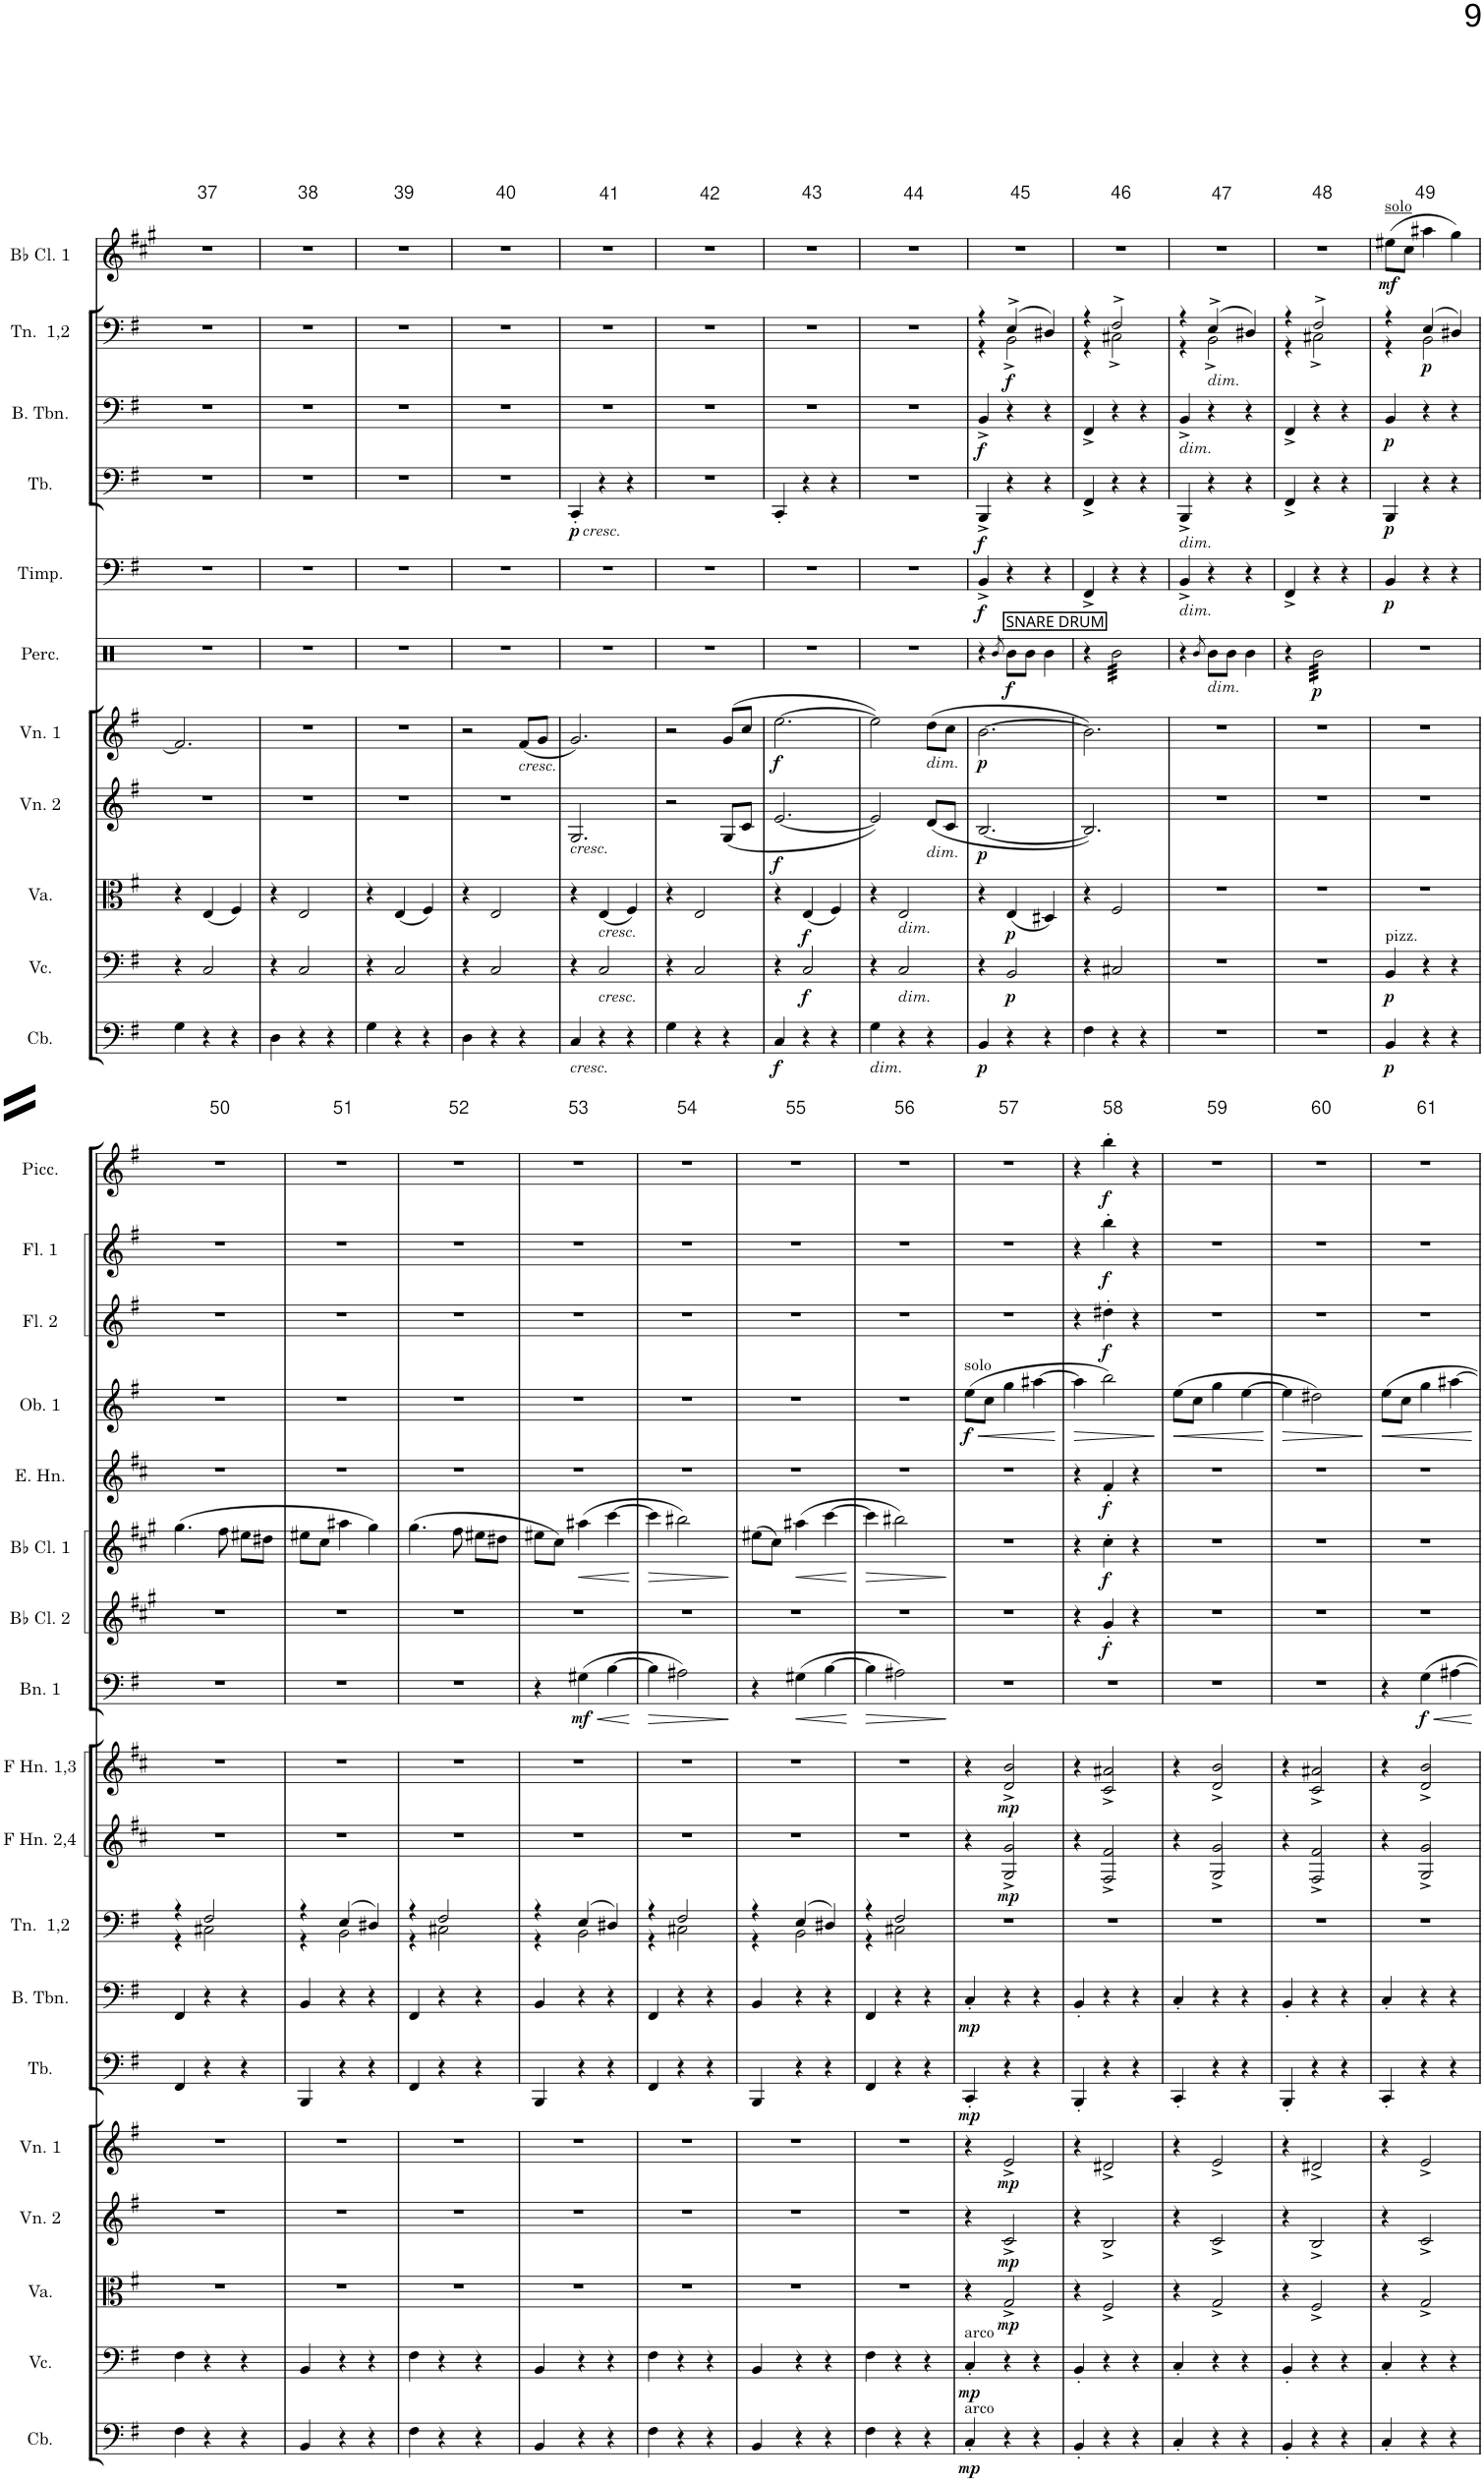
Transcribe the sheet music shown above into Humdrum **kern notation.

**kern	**dynam	**kern	**dynam	**kern	**dynam	**kern	**dynam	**kern	**dynam	**kern	**dynam	**kern	**dynam	**kern	**dynam	**kern	**dynam	**kern	**dynam	**kern	**dynam	**kern	**dynam	**kern	**dynam	**kern	**dynam	**kern	**dynam	**kern	**dynam	**kern	**dynam	**kern	**dynam	**kern	**dynam	**kern	**dynam
*part20	*part20	*part19	*part19	*part18	*part18	*part17	*part17	*part16	*part16	*part15	*part15	*part14	*part14	*part13	*part13	*part12	*part12	*part11	*part11	*part10	*part10	*part9	*part9	*part8	*part8	*part7	*part7	*part6	*part6	*part5	*part5	*part4	*part4	*part3	*part3	*part2	*part2	*part1	*part1
*staff20	*staff20	*staff19	*staff19	*staff18	*staff18	*staff17	*staff17	*staff16	*staff16	*staff15	*staff15	*staff14	*staff14	*staff13	*staff13	*staff12	*staff12	*staff11	*staff11	*staff10	*staff10	*staff9	*staff9	*staff8	*staff8	*staff7	*staff7	*staff6	*staff6	*staff5	*staff5	*staff4	*staff4	*staff3	*staff3	*staff2	*staff2	*staff1	*staff1
*I"Contrabass	*	*I"Violoncello	*	*I"Viola	*	*I"Violin 2	*	*I"Violin 1	*	*I"Percussion	*	*I"Timpani	*	*I"Tuba	*	*I"Bass Trombone	*	*I"Trombones 1,2	*	*I"Horn in F 2,4	*	*I"Horn in F 1,3	*	*I"Bassoon 1	*	*I"Bb Clarinet 2	*	*I"Bb Clarinet 1	*	*I"English Horn	*	*I"Oboe 1	*	*I"Flute 2	*	*I"Flute 1	*	*I"Piccolo	*
*I'Cb.	*	*I'Vc.	*	*I'Va.	*	*I'Vn. 2	*	*I'Vn. 1	*	*I'Perc.	*	*I'Timp.	*	*I'Tb.	*	*I'B. Tbn.	*	*I'Tn.  1,2	*	*	*	*	*	*I'Bn. 1	*	*I'Bb Cl. 2	*	*I'Bb Cl. 1	*	*I'E. Hn.	*	*I'Ob. 1	*	*I'Fl. 2	*	*I'Fl. 1	*	*I'Picc.	*
!!LO:PB:g=z
*clefF4	*	*clefF4	*	*clefC3	*	*clefG2	*	*clefG2	*	*clefX	*	*clefF4	*	*clefF4	*	*clefF4	*	*clefF4	*	*clefG2	*	*clefG2	*	*clefF4	*	*clefG2	*	*clefG2	*	*clefG2	*	*clefG2	*	*clefG2	*	*clefG2	*	*clefG2	*
*Trd7c12	*	*	*	*	*	*	*	*	*	*	*	*	*	*	*	*	*	*	*	*Trd4c7	*	*Trd4c7	*	*	*	*Trd1c2	*	*Trd1c2	*	*Trd4c7	*	*	*	*	*	*	*	*Trd-7c-12	*
*k[f#]	*	*k[f#]	*	*k[f#]	*	*k[f#]	*	*k[f#]	*	*k[]	*	*k[f#]	*	*k[f#]	*	*k[f#]	*	*k[f#]	*	*k[f#c#]	*	*k[f#c#]	*	*k[f#]	*	*k[f#c#g#]	*	*k[f#c#g#]	*	*k[f#c#]	*	*k[f#]	*	*k[f#]	*	*k[f#]	*	*k[f#]	*
*M3/4	*	*M3/4	*	*M3/4	*	*M3/4	*	*M3/4	*	*M3/4	*	*M3/4	*	*M3/4	*	*M3/4	*	*M3/4	*	*M3/4	*	*M3/4	*	*M3/4	*	*M3/4	*	*M3/4	*	*M3/4	*	*M3/4	*	*M3/4	*	*M3/4	*	*M3/4	*
=37	=37	=37	=37	=37	=37	=37	=37	=37	=37	=37	=37	=37	=37	=37	=37	=37	=37	=37	=37	=37	=37	=37	=37	=37	=37	=37	=37	=37	=37	=37	=37	=37	=37	=37	=37	=37	=37	=37	=37
4G\	.	4r	.	4r	.	2.r	.	2.f#/]	.	2.r	.	2.r	.	2.r	.	2.r	.	2.r	.	2.r	.	2.r	.	2.r	.	2.r	.	2.r	.	2.r	.	2.r	.	2.r	.	2.r	.	2.r	.
4r	.	2C/	.	(4E/	.	.	.	.	.	.	.	.	.	.	.	.	.	.	.	.	.	.	.	.	.	.	.	.	.	.	.	.	.	.	.	.	.	.	.
4r	.	.	.	4F#/)	.	.	.	.	.	.	.	.	.	.	.	.	.	.	.	.	.	.	.	.	.	.	.	.	.	.	.	.	.	.	.	.	.	.	.
=38	=38	=38	=38	=38	=38	=38	=38	=38	=38	=38	=38	=38	=38	=38	=38	=38	=38	=38	=38	=38	=38	=38	=38	=38	=38	=38	=38	=38	=38	=38	=38	=38	=38	=38	=38	=38	=38	=38	=38
4D\	.	4r	.	4r	.	2.r	.	2.r	.	2.r	.	2.r	.	2.r	.	2.r	.	2.r	.	2.r	.	2.r	.	2.r	.	2.r	.	2.r	.	2.r	.	2.r	.	2.r	.	2.r	.	2.r	.
4r	.	2C/	.	2E/	.	.	.	.	.	.	.	.	.	.	.	.	.	.	.	.	.	.	.	.	.	.	.	.	.	.	.	.	.	.	.	.	.	.	.
4r	.	.	.	.	.	.	.	.	.	.	.	.	.	.	.	.	.	.	.	.	.	.	.	.	.	.	.	.	.	.	.	.	.	.	.	.	.	.	.
=39	=39	=39	=39	=39	=39	=39	=39	=39	=39	=39	=39	=39	=39	=39	=39	=39	=39	=39	=39	=39	=39	=39	=39	=39	=39	=39	=39	=39	=39	=39	=39	=39	=39	=39	=39	=39	=39	=39	=39
4G\	.	4r	.	4r	.	2.r	.	2.r	.	2.r	.	2.r	.	2.r	.	2.r	.	2.r	.	2.r	.	2.r	.	2.r	.	2.r	.	2.r	.	2.r	.	2.r	.	2.r	.	2.r	.	2.r	.
4r	.	2C/	.	(4E/	.	.	.	.	.	.	.	.	.	.	.	.	.	.	.	.	.	.	.	.	.	.	.	.	.	.	.	.	.	.	.	.	.	.	.
4r	.	.	.	4F#/)	.	.	.	.	.	.	.	.	.	.	.	.	.	.	.	.	.	.	.	.	.	.	.	.	.	.	.	.	.	.	.	.	.	.	.
=40	=40	=40	=40	=40	=40	=40	=40	=40	=40	=40	=40	=40	=40	=40	=40	=40	=40	=40	=40	=40	=40	=40	=40	=40	=40	=40	=40	=40	=40	=40	=40	=40	=40	=40	=40	=40	=40	=40	=40
4D\	.	4r	.	4r	.	2.r	.	2r	.	2.r	.	2.r	.	2.r	.	2.r	.	2.r	.	2.r	.	2.r	.	2.r	.	2.r	.	2.r	.	2.r	.	2.r	.	2.r	.	2.r	.	2.r	.
4r	.	2C/	.	2E/	.	.	.	.	.	.	.	.	.	.	.	.	.	.	.	.	.	.	.	.	.	.	.	.	.	.	.	.	.	.	.	.	.	.	.
!	!	!	!	!	!	!	!	!LO:TX:b:i:t=cresc.	!	!	!	!	!	!	!	!	!	!	!	!	!	!	!	!	!	!	!	!	!	!	!	!	!	!	!	!	!	!	!
4r	.	.	.	.	.	.	.	(8f#/L	.	.	.	.	.	.	.	.	.	.	.	.	.	.	.	.	.	.	.	.	.	.	.	.	.	.	.	.	.	.	.
.	.	.	.	.	.	.	.	8g/J	.	.	.	.	.	.	.	.	.	.	.	.	.	.	.	.	.	.	.	.	.	.	.	.	.	.	.	.	.	.	.
=41	=41	=41	=41	=41	=41	=41	=41	=41	=41	=41	=41	=41	=41	=41	=41	=41	=41	=41	=41	=41	=41	=41	=41	=41	=41	=41	=41	=41	=41	=41	=41	=41	=41	=41	=41	=41	=41	=41	=41
!	!	!	!	!	!	!	!	!	!	!	!	!	!	!LO:TX:b:i:t=cresc.	!	!	!	!	!	!	!	!	!	!	!	!	!	!	!	!	!	!	!	!	!	!	!	!	!
!	!	!	!	!	!	!LO:TX:b:i:t=cresc.	!	!	!	!	!	!	!	!	!	!	!	!	!	!	!	!	!	!	!	!	!	!	!	!	!	!	!	!	!	!	!	!	!
!LO:TX:b:i:t=cresc.	!	!	!	!	!	!	!	!	!	!	!	!	!	!	!	!	!	!	!	!	!	!	!	!	!	!	!	!	!	!	!	!	!	!	!	!	!	!	!
!	!	!	!	!	!	!	!	!	!	!	!	!	!	!	!LO:DY:b	!	!	!	!	!	!	!	!	!	!	!	!	!	!	!	!	!	!	!	!	!	!	!	!
4C/	.	4r	.	4r	.	2.G/	.	2.g/)	.	2.r	.	2.r	.	4CC'/	p	2.r	.	2.r	.	2.r	.	2.r	.	2.r	.	2.r	.	2.r	.	2.r	.	2.r	.	2.r	.	2.r	.	2.r	.
!	!	!	!	!LO:TX:b:i:t=cresc.	!	!	!	!	!	!	!	!	!	!	!	!	!	!	!	!	!	!	!	!	!	!	!	!	!	!	!	!	!	!	!	!	!	!	!
!	!	!LO:TX:b:i:t=cresc.	!	!	!	!	!	!	!	!	!	!	!	!	!	!	!	!	!	!	!	!	!	!	!	!	!	!	!	!	!	!	!	!	!	!	!	!	!
4r	.	2C/	.	(4E/	.	.	.	.	.	.	.	.	.	4r	.	.	.	.	.	.	.	.	.	.	.	.	.	.	.	.	.	.	.	.	.	.	.	.	.
4r	.	.	.	4F#/)	.	.	.	.	.	.	.	.	.	4r	.	.	.	.	.	.	.	.	.	.	.	.	.	.	.	.	.	.	.	.	.	.	.	.	.
=42	=42	=42	=42	=42	=42	=42	=42	=42	=42	=42	=42	=42	=42	=42	=42	=42	=42	=42	=42	=42	=42	=42	=42	=42	=42	=42	=42	=42	=42	=42	=42	=42	=42	=42	=42	=42	=42	=42	=42
4G\	.	4r	.	4r	.	2r	.	2r	.	2.r	.	2.r	.	2.r	.	2.r	.	2.r	.	2.r	.	2.r	.	2.r	.	2.r	.	2.r	.	2.r	.	2.r	.	2.r	.	2.r	.	2.r	.
4r	.	2C/	.	2E/	.	.	.	.	.	.	.	.	.	.	.	.	.	.	.	.	.	.	.	.	.	.	.	.	.	.	.	.	.	.	.	.	.	.	.
4r	.	.	.	.	.	(8G/L	.	(8g/L	.	.	.	.	.	.	.	.	.	.	.	.	.	.	.	.	.	.	.	.	.	.	.	.	.	.	.	.	.	.	.
.	.	.	.	.	.	8c/J	.	8cc/J	.	.	.	.	.	.	.	.	.	.	.	.	.	.	.	.	.	.	.	.	.	.	.	.	.	.	.	.	.	.	.
=43	=43	=43	=43	=43	=43	=43	=43	=43	=43	=43	=43	=43	=43	=43	=43	=43	=43	=43	=43	=43	=43	=43	=43	=43	=43	=43	=43	=43	=43	=43	=43	=43	=43	=43	=43	=43	=43	=43	=43
!	!LO:DY:b	!	!	!	!	!	!LO:DY:b	!	!LO:DY:b	!	!	!	!	!	!	!	!	!	!	!	!	!	!	!	!	!	!	!	!	!	!	!	!	!	!	!	!	!	!
4C/	f	4r	.	4r	.	[2.e/	f	[2.ee\	f	2.r	.	2.r	.	4CC'/	.	2.r	.	2.r	.	2.r	.	2.r	.	2.r	.	2.r	.	2.r	.	2.r	.	2.r	.	2.r	.	2.r	.	2.r	.
!	!	!	!LO:DY:b	!	!LO:DY:b	!	!	!	!	!	!	!	!	!	!	!	!	!	!	!	!	!	!	!	!	!	!	!	!	!	!	!	!	!	!	!	!	!	!
4r	.	2C/	f	(4E/	f	.	.	.	.	.	.	.	.	4r	.	.	.	.	.	.	.	.	.	.	.	.	.	.	.	.	.	.	.	.	.	.	.	.	.
4r	.	.	.	4F#/)	.	.	.	.	.	.	.	.	.	4r	.	.	.	.	.	.	.	.	.	.	.	.	.	.	.	.	.	.	.	.	.	.	.	.	.
=44	=44	=44	=44	=44	=44	=44	=44	=44	=44	=44	=44	=44	=44	=44	=44	=44	=44	=44	=44	=44	=44	=44	=44	=44	=44	=44	=44	=44	=44	=44	=44	=44	=44	=44	=44	=44	=44	=44	=44
!LO:TX:b:i:t=dim.	!	!	!	!	!	!	!	!	!	!	!	!	!	!	!	!	!	!	!	!	!	!	!	!	!	!	!	!	!	!	!	!	!	!	!	!	!	!	!
4G\	.	4r	.	4r	.	2e/])	.	2ee\])	.	2.r	.	2.r	.	2.r	.	2.r	.	2.r	.	2.r	.	2.r	.	2.r	.	2.r	.	2.r	.	2.r	.	2.r	.	2.r	.	2.r	.	2.r	.
!	!	!	!	!LO:TX:b:i:t=dim.	!	!	!	!	!	!	!	!	!	!	!	!	!	!	!	!	!	!	!	!	!	!	!	!	!	!	!	!	!	!	!	!	!	!	!
!	!	!LO:TX:b:i:t=dim.	!	!	!	!	!	!	!	!	!	!	!	!	!	!	!	!	!	!	!	!	!	!	!	!	!	!	!	!	!	!	!	!	!	!	!	!	!
4r	.	2C/	.	2E/	.	.	.	.	.	.	.	.	.	.	.	.	.	.	.	.	.	.	.	.	.	.	.	.	.	.	.	.	.	.	.	.	.	.	.
!	!	!	!	!	!	!	!	!LO:TX:b:i:t=dim.	!	!	!	!	!	!	!	!	!	!	!	!	!	!	!	!	!	!	!	!	!	!	!	!	!	!	!	!	!	!	!
!	!	!	!	!	!	!LO:TX:b:i:t=dim.	!	!	!	!	!	!	!	!	!	!	!	!	!	!	!	!	!	!	!	!	!	!	!	!	!	!	!	!	!	!	!	!	!
4r	.	.	.	.	.	(8d/L	.	(8dd\L	.	.	.	.	.	.	.	.	.	.	.	.	.	.	.	.	.	.	.	.	.	.	.	.	.	.	.	.	.	.	.
.	.	.	.	.	.	8c/J	.	8cc\J	.	.	.	.	.	.	.	.	.	.	.	.	.	.	.	.	.	.	.	.	.	.	.	.	.	.	.	.	.	.	.
=45	=45	=45	=45	=45	=45	=45	=45	=45	=45	=45	=45	=45	=45	=45	=45	=45	=45	=45	=45	=45	=45	=45	=45	=45	=45	=45	=45	=45	=45	=45	=45	=45	=45	=45	=45	=45	=45	=45	=45
*	*	*	*	*	*	*	*	*	*	*	*	*	*	*	*	*	*	*^	*	*	*	*	*	*	*	*	*	*	*	*	*	*	*	*	*	*	*	*	*
!	!LO:DY:b	!	!	!	!	!	!LO:DY:b	!	!LO:DY:b	!	!	!	!LO:DY:b	!	!LO:DY:b	!	!LO:DY:b	!	!	!	!	!	!	!	!	!	!	!	!	!	!	!	!	!	!	!	!	!	!	!
4BB/	p	4r	.	4r	.	[2.B/	p	[2.b\	p	4r	.	4BB^/	f	4BBB^/	f	4BB^/	f	4r	4r	.	2.r	.	2.r	.	2.r	.	2.r	.	2.r	.	2.r	.	2.r	.	2.r	.	2.r	.	2.r	.
.	.	.	.	.	.	.	.	.	.	8qb/	.	.	.	.	.	.	.	.	.	.	.	.	.	.	.	.	.	.	.	.	.	.	.	.	.	.	.	.	.	.
!	!	!	!	!	!	!	!	!	!	!LO:TX:a:t=SNARE DRUM	!	!	!	!	!	!	!	!	!	!	!	!	!	!	!	!	!	!	!	!	!	!	!	!	!	!	!	!	!	!
!	!	!	!LO:DY:b	!	!LO:DY:b	!	!	!	!	!	!LO:DY:b	!	!	!	!	!	!	!	!	!LO:DY:b	!	!	!	!	!	!	!	!	!	!	!	!	!	!	!	!	!	!	!	!
4r	.	2BB/	p	(4E/	p	.	.	.	.	8b\L	f	4r	.	4r	.	4r	.	(4E^/	2BB^\	f	.	.	.	.	.	.	.	.	.	.	.	.	.	.	.	.	.	.	.	.
.	.	.	.	.	.	.	.	.	.	8b\J	.	.	.	.	.	.	.	.	.	.	.	.	.	.	.	.	.	.	.	.	.	.	.	.	.	.	.	.	.	.
4r	.	.	.	4D#X/)	.	.	.	.	.	4b\	.	4r	.	4r	.	4r	.	4D#X/)	.	.	.	.	.	.	.	.	.	.	.	.	.	.	.	.	.	.	.	.	.	.
=46	=46	=46	=46	=46	=46	=46	=46	=46	=46	=46	=46	=46	=46	=46	=46	=46	=46	=46	=46	=46	=46	=46	=46	=46	=46	=46	=46	=46	=46	=46	=46	=46	=46	=46	=46	=46	=46	=46	=46	=46
4F#\	.	4r	.	4r	.	2.B/])	.	2.b\])	.	4r	.	4FF#^/	.	4FF#^/	.	4FF#^/	.	4r	4r	.	2.r	.	2.r	.	2.r	.	2.r	.	2.r	.	2.r	.	2.r	.	2.r	.	2.r	.	2.r	.
*	*	*	*	*	*	*	*	*	*	*tremolo	*	*	*	*	*	*	*	*	*	*	*	*	*	*	*	*	*	*	*	*	*	*	*	*	*	*	*	*	*	*
4r	.	2C#X/	.	2F#/	.	.	.	.	.	32b\LLL	.	4r	.	4r	.	4r	.	2F#^/	2C#X^\	.	.	.	.	.	.	.	.	.	.	.	.	.	.	.	.	.	.	.	.	.
.	.	.	.	.	.	.	.	.	.	32b\	.	.	.	.	.	.	.	.	.	.	.	.	.	.	.	.	.	.	.	.	.	.	.	.	.	.	.	.	.	.
.	.	.	.	.	.	.	.	.	.	32b\	.	.	.	.	.	.	.	.	.	.	.	.	.	.	.	.	.	.	.	.	.	.	.	.	.	.	.	.	.	.
.	.	.	.	.	.	.	.	.	.	32b\	.	.	.	.	.	.	.	.	.	.	.	.	.	.	.	.	.	.	.	.	.	.	.	.	.	.	.	.	.	.
.	.	.	.	.	.	.	.	.	.	32b\	.	.	.	.	.	.	.	.	.	.	.	.	.	.	.	.	.	.	.	.	.	.	.	.	.	.	.	.	.	.
.	.	.	.	.	.	.	.	.	.	32b\	.	.	.	.	.	.	.	.	.	.	.	.	.	.	.	.	.	.	.	.	.	.	.	.	.	.	.	.	.	.
.	.	.	.	.	.	.	.	.	.	32b\	.	.	.	.	.	.	.	.	.	.	.	.	.	.	.	.	.	.	.	.	.	.	.	.	.	.	.	.	.	.
.	.	.	.	.	.	.	.	.	.	32b\	.	.	.	.	.	.	.	.	.	.	.	.	.	.	.	.	.	.	.	.	.	.	.	.	.	.	.	.	.	.
4r	.	.	.	.	.	.	.	.	.	32b\	.	4r	.	4r	.	4r	.	.	.	.	.	.	.	.	.	.	.	.	.	.	.	.	.	.	.	.	.	.	.	.
.	.	.	.	.	.	.	.	.	.	32b\	.	.	.	.	.	.	.	.	.	.	.	.	.	.	.	.	.	.	.	.	.	.	.	.	.	.	.	.	.	.
.	.	.	.	.	.	.	.	.	.	32b\	.	.	.	.	.	.	.	.	.	.	.	.	.	.	.	.	.	.	.	.	.	.	.	.	.	.	.	.	.	.
.	.	.	.	.	.	.	.	.	.	32b\	.	.	.	.	.	.	.	.	.	.	.	.	.	.	.	.	.	.	.	.	.	.	.	.	.	.	.	.	.	.
.	.	.	.	.	.	.	.	.	.	32b\	.	.	.	.	.	.	.	.	.	.	.	.	.	.	.	.	.	.	.	.	.	.	.	.	.	.	.	.	.	.
.	.	.	.	.	.	.	.	.	.	32b\	.	.	.	.	.	.	.	.	.	.	.	.	.	.	.	.	.	.	.	.	.	.	.	.	.	.	.	.	.	.
.	.	.	.	.	.	.	.	.	.	32b\	.	.	.	.	.	.	.	.	.	.	.	.	.	.	.	.	.	.	.	.	.	.	.	.	.	.	.	.	.	.
.	.	.	.	.	.	.	.	.	.	32b\JJJ	.	.	.	.	.	.	.	.	.	.	.	.	.	.	.	.	.	.	.	.	.	.	.	.	.	.	.	.	.	.
*	*	*	*	*	*	*	*	*	*	*Xtremolo	*	*	*	*	*	*	*	*	*	*	*	*	*	*	*	*	*	*	*	*	*	*	*	*	*	*	*	*	*	*
=47	=47	=47	=47	=47	=47	=47	=47	=47	=47	=47	=47	=47	=47	=47	=47	=47	=47	=47	=47	=47	=47	=47	=47	=47	=47	=47	=47	=47	=47	=47	=47	=47	=47	=47	=47	=47	=47	=47	=47	=47
!	!	!	!	!	!	!	!	!	!	!	!	!	!	!	!	!LO:TX:b:i:t=dim.	!	!	!	!	!	!	!	!	!	!	!	!	!	!	!	!	!	!	!	!	!	!	!	!
!	!	!	!	!	!	!	!	!	!	!	!	!	!	!LO:TX:b:i:t=dim.	!	!	!	!	!	!	!	!	!	!	!	!	!	!	!	!	!	!	!	!	!	!	!	!	!	!
!	!	!	!	!	!	!	!	!	!	!	!	!LO:TX:b:i:t=dim.	!	!	!	!	!	!	!	!	!	!	!	!	!	!	!	!	!	!	!	!	!	!	!	!	!	!	!	!
2.r	.	2.r	.	2.r	.	2.r	.	2.r	.	4r	.	4BB^/	.	4BBB^/	.	4BB^/	.	4r	4r	.	2.r	.	2.r	.	2.r	.	2.r	.	2.r	.	2.r	.	2.r	.	2.r	.	2.r	.	2.r	.
.	.	.	.	.	.	.	.	.	.	8qb/	.	.	.	.	.	.	.	.	.	.	.	.	.	.	.	.	.	.	.	.	.	.	.	.	.	.	.	.	.	.
!	!	!	!	!	!	!	!	!	!	!	!	!	!	!	!	!	!	!LO:TX:b:i:t=dim.	!	!	!	!	!	!	!	!	!	!	!	!	!	!	!	!	!	!	!	!	!	!
!	!	!	!	!	!	!	!	!	!	!LO:TX:b:i:t=dim.	!	!	!	!	!	!	!	!	!	!	!	!	!	!	!	!	!	!	!	!	!	!	!	!	!	!	!	!	!	!
.	.	.	.	.	.	.	.	.	.	8b\L	.	4r	.	4r	.	4r	.	(4E^/	2BB^\	.	.	.	.	.	.	.	.	.	.	.	.	.	.	.	.	.	.	.	.	.
.	.	.	.	.	.	.	.	.	.	8b\J	.	.	.	.	.	.	.	.	.	.	.	.	.	.	.	.	.	.	.	.	.	.	.	.	.	.	.	.	.	.
.	.	.	.	.	.	.	.	.	.	4b\	.	4r	.	4r	.	4r	.	4D#X/)	.	.	.	.	.	.	.	.	.	.	.	.	.	.	.	.	.	.	.	.	.	.
=48	=48	=48	=48	=48	=48	=48	=48	=48	=48	=48	=48	=48	=48	=48	=48	=48	=48	=48	=48	=48	=48	=48	=48	=48	=48	=48	=48	=48	=48	=48	=48	=48	=48	=48	=48	=48	=48	=48	=48	=48
2.r	.	2.r	.	2.r	.	2.r	.	2.r	.	4r	.	4FF#^/	.	4FF#^/	.	4FF#^/	.	4r	4r	.	2.r	.	2.r	.	2.r	.	2.r	.	2.r	.	2.r	.	2.r	.	2.r	.	2.r	.	2.r	.
!	!	!	!	!	!	!	!	!	!	!	!LO:DY:b	!	!	!	!	!	!	!	!	!	!	!	!	!	!	!	!	!	!	!	!	!	!	!	!	!	!	!	!	!
*	*	*	*	*	*	*	*	*	*	*tremolo	*	*	*	*	*	*	*	*	*	*	*	*	*	*	*	*	*	*	*	*	*	*	*	*	*	*	*	*	*	*
.	.	.	.	.	.	.	.	.	.	32b\LLL	p	4r	.	4r	.	4r	.	2F#^/	2C#X^\	.	.	.	.	.	.	.	.	.	.	.	.	.	.	.	.	.	.	.	.	.
.	.	.	.	.	.	.	.	.	.	32b\	.	.	.	.	.	.	.	.	.	.	.	.	.	.	.	.	.	.	.	.	.	.	.	.	.	.	.	.	.	.
.	.	.	.	.	.	.	.	.	.	32b\	.	.	.	.	.	.	.	.	.	.	.	.	.	.	.	.	.	.	.	.	.	.	.	.	.	.	.	.	.	.
.	.	.	.	.	.	.	.	.	.	32b\	.	.	.	.	.	.	.	.	.	.	.	.	.	.	.	.	.	.	.	.	.	.	.	.	.	.	.	.	.	.
.	.	.	.	.	.	.	.	.	.	32b\	.	.	.	.	.	.	.	.	.	.	.	.	.	.	.	.	.	.	.	.	.	.	.	.	.	.	.	.	.	.
.	.	.	.	.	.	.	.	.	.	32b\	.	.	.	.	.	.	.	.	.	.	.	.	.	.	.	.	.	.	.	.	.	.	.	.	.	.	.	.	.	.
.	.	.	.	.	.	.	.	.	.	32b\	.	.	.	.	.	.	.	.	.	.	.	.	.	.	.	.	.	.	.	.	.	.	.	.	.	.	.	.	.	.
.	.	.	.	.	.	.	.	.	.	32b\	.	.	.	.	.	.	.	.	.	.	.	.	.	.	.	.	.	.	.	.	.	.	.	.	.	.	.	.	.	.
.	.	.	.	.	.	.	.	.	.	32b\	.	4r	.	4r	.	4r	.	.	.	.	.	.	.	.	.	.	.	.	.	.	.	.	.	.	.	.	.	.	.	.
.	.	.	.	.	.	.	.	.	.	32b\	.	.	.	.	.	.	.	.	.	.	.	.	.	.	.	.	.	.	.	.	.	.	.	.	.	.	.	.	.	.
.	.	.	.	.	.	.	.	.	.	32b\	.	.	.	.	.	.	.	.	.	.	.	.	.	.	.	.	.	.	.	.	.	.	.	.	.	.	.	.	.	.
.	.	.	.	.	.	.	.	.	.	32b\	.	.	.	.	.	.	.	.	.	.	.	.	.	.	.	.	.	.	.	.	.	.	.	.	.	.	.	.	.	.
.	.	.	.	.	.	.	.	.	.	32b\	.	.	.	.	.	.	.	.	.	.	.	.	.	.	.	.	.	.	.	.	.	.	.	.	.	.	.	.	.	.
.	.	.	.	.	.	.	.	.	.	32b\	.	.	.	.	.	.	.	.	.	.	.	.	.	.	.	.	.	.	.	.	.	.	.	.	.	.	.	.	.	.
.	.	.	.	.	.	.	.	.	.	32b\	.	.	.	.	.	.	.	.	.	.	.	.	.	.	.	.	.	.	.	.	.	.	.	.	.	.	.	.	.	.
.	.	.	.	.	.	.	.	.	.	32b\JJJ	.	.	.	.	.	.	.	.	.	.	.	.	.	.	.	.	.	.	.	.	.	.	.	.	.	.	.	.	.	.
*	*	*	*	*	*	*	*	*	*	*Xtremolo	*	*	*	*	*	*	*	*	*	*	*	*	*	*	*	*	*	*	*	*	*	*	*	*	*	*	*	*	*	*
=49	=49	=49	=49	=49	=49	=49	=49	=49	=49	=49	=49	=49	=49	=49	=49	=49	=49	=49	=49	=49	=49	=49	=49	=49	=49	=49	=49	=49	=49	=49	=49	=49	=49	=49	=49	=49	=49	=49	=49	=49
!	!	!	!	!	!	!	!	!	!	!	!	!	!	!	!	!	!	!	!	!	!	!	!	!	!	!	!	!	!LO:TX:a:t=solo	!	!	!	!	!	!	!	!	!	!	!
!	!	!LO:TX:a:t=pizz.	!	!	!	!	!	!	!	!	!	!	!	!	!	!	!	!	!	!	!	!	!	!	!	!	!	!	!	!	!	!	!	!	!	!	!	!	!	!
!	!LO:DY:b	!	!LO:DY:b	!	!	!	!	!	!	!	!	!	!LO:DY:b	!	!LO:DY:b	!	!LO:DY:b	!	!	!	!	!	!	!	!	!	!	!	!	!LO:DY:b	!	!	!	!	!	!	!	!	!	!
4BB/	p	4BB/	p	2.r	.	2.r	.	2.r	.	2.r	.	4BB/	p	4BBB/	p	4BB/	p	4r	4r	.	2.r	.	2.r	.	2.r	.	2.r	.	(8ee#X\L	mf	2.r	.	2.r	.	2.r	.	2.r	.	2.r	.
.	.	.	.	.	.	.	.	.	.	.	.	.	.	.	.	.	.	.	.	.	.	.	.	.	.	.	.	.	8cc#\J	.	.	.	.	.	.	.	.	.	.	.
!	!	!	!	!	!	!	!	!	!	!	!	!	!	!	!	!	!	!	!	!LO:DY:b	!	!	!	!	!	!	!	!	!	!	!	!	!	!	!	!	!	!	!	!
4r	.	4r	.	.	.	.	.	.	.	.	.	4r	.	4r	.	4r	.	(4E/	2BB\	p	.	.	.	.	.	.	.	.	4aa#X\	.	.	.	.	.	.	.	.	.	.	.
4r	.	4r	.	.	.	.	.	.	.	.	.	4r	.	4r	.	4r	.	4D#X/)	.	.	.	.	.	.	.	.	.	.	4gg#\)	.	.	.	.	.	.	.	.	.	.	.
!!LO:LB:g=z
=50	=50	=50	=50	=50	=50	=50	=50	=50	=50	=50	=50	=50	=50	=50	=50	=50	=50	=50	=50	=50	=50	=50	=50	=50	=50	=50	=50	=50	=50	=50	=50	=50	=50	=50	=50	=50	=50	=50	=50	=50
4F#\	.	4F#\	.	2.r	.	2.r	.	2.r	.	2.r	.	2.r	.	4FF#/	.	4FF#/	.	4r	4r	.	2.r	.	2.r	.	2.r	.	2.r	.	(4.gg#\	.	2.r	.	2.r	.	2.r	.	2.r	.	2.r	.
4r	.	4r	.	.	.	.	.	.	.	.	.	.	.	4r	.	4r	.	2F#/	2C#X\	.	.	.	.	.	.	.	.	.	.	.	.	.	.	.	.	.	.	.	.	.
.	.	.	.	.	.	.	.	.	.	.	.	.	.	.	.	.	.	.	.	.	.	.	.	.	.	.	.	.	8ff#\	.	.	.	.	.	.	.	.	.	.	.
4r	.	4r	.	.	.	.	.	.	.	.	.	.	.	4r	.	4r	.	.	.	.	.	.	.	.	.	.	.	.	8ee#X\L	.	.	.	.	.	.	.	.	.	.	.
.	.	.	.	.	.	.	.	.	.	.	.	.	.	.	.	.	.	.	.	.	.	.	.	.	.	.	.	.	8dd#X\J	.	.	.	.	.	.	.	.	.	.	.
=51	=51	=51	=51	=51	=51	=51	=51	=51	=51	=51	=51	=51	=51	=51	=51	=51	=51	=51	=51	=51	=51	=51	=51	=51	=51	=51	=51	=51	=51	=51	=51	=51	=51	=51	=51	=51	=51	=51	=51	=51
4BB/	.	4BB/	.	2.r	.	2.r	.	2.r	.	2.r	.	2.r	.	4BBB/	.	4BB/	.	4r	4r	.	2.r	.	2.r	.	2.r	.	2.r	.	8ee#X\L	.	2.r	.	2.r	.	2.r	.	2.r	.	2.r	.
.	.	.	.	.	.	.	.	.	.	.	.	.	.	.	.	.	.	.	.	.	.	.	.	.	.	.	.	.	8cc#\J	.	.	.	.	.	.	.	.	.	.	.
4r	.	4r	.	.	.	.	.	.	.	.	.	.	.	4r	.	4r	.	(4E/	2BB\	.	.	.	.	.	.	.	.	.	4aa#X\	.	.	.	.	.	.	.	.	.	.	.
4r	.	4r	.	.	.	.	.	.	.	.	.	.	.	4r	.	4r	.	4D#X/)	.	.	.	.	.	.	.	.	.	.	4gg#\)	.	.	.	.	.	.	.	.	.	.	.
=52	=52	=52	=52	=52	=52	=52	=52	=52	=52	=52	=52	=52	=52	=52	=52	=52	=52	=52	=52	=52	=52	=52	=52	=52	=52	=52	=52	=52	=52	=52	=52	=52	=52	=52	=52	=52	=52	=52	=52	=52
4F#\	.	4F#\	.	2.r	.	2.r	.	2.r	.	2.r	.	2.r	.	4FF#/	.	4FF#/	.	4r	4r	.	2.r	.	2.r	.	2.r	.	2.r	.	(4.gg#\	.	2.r	.	2.r	.	2.r	.	2.r	.	2.r	.
4r	.	4r	.	.	.	.	.	.	.	.	.	.	.	4r	.	4r	.	2F#/	2C#X\	.	.	.	.	.	.	.	.	.	.	.	.	.	.	.	.	.	.	.	.	.
.	.	.	.	.	.	.	.	.	.	.	.	.	.	.	.	.	.	.	.	.	.	.	.	.	.	.	.	.	8ff#\	.	.	.	.	.	.	.	.	.	.	.
4r	.	4r	.	.	.	.	.	.	.	.	.	.	.	4r	.	4r	.	.	.	.	.	.	.	.	.	.	.	.	8ee#X\L	.	.	.	.	.	.	.	.	.	.	.
.	.	.	.	.	.	.	.	.	.	.	.	.	.	.	.	.	.	.	.	.	.	.	.	.	.	.	.	.	8dd#X\J	.	.	.	.	.	.	.	.	.	.	.
=53	=53	=53	=53	=53	=53	=53	=53	=53	=53	=53	=53	=53	=53	=53	=53	=53	=53	=53	=53	=53	=53	=53	=53	=53	=53	=53	=53	=53	=53	=53	=53	=53	=53	=53	=53	=53	=53	=53	=53	=53
4BB/	.	4BB/	.	2.r	.	2.r	.	2.r	.	2.r	.	2.r	.	4BBB/	.	4BB/	.	4r	4r	.	2.r	.	2.r	.	4r	.	2.r	.	8ee#X\L	.	2.r	.	2.r	.	2.r	.	2.r	.	2.r	.
.	.	.	.	.	.	.	.	.	.	.	.	.	.	.	.	.	.	.	.	.	.	.	.	.	.	.	.	.	8cc#\J)	.	.	.	.	.	.	.	.	.	.	.
!	!	!	!	!	!	!	!	!	!	!	!	!	!	!	!	!	!	!	!	!	!	!	!	!	!	!LO:HP:b	!	!	!	!LO:HP:b	!	!	!	!	!	!	!	!	!	!
!	!	!	!	!	!	!	!	!	!	!	!	!	!	!	!	!	!	!	!	!	!	!	!	!	!	!LO:DY:n=1:b	!	!	!	!	!	!	!	!	!	!	!	!	!	!
4r	.	4r	.	.	.	.	.	.	.	.	.	.	.	4r	.	4r	.	(4E/	2BB\	.	.	.	.	.	(4G#X\	< mf	.	.	(4aa#X\	<	.	.	.	.	.	.	.	.	.	.
4r	.	4r	.	.	.	.	.	.	.	.	.	.	.	4r	.	4r	.	4D#X/)	.	.	.	.	.	.	[4B\	.	.	.	[4ccc#\	.	.	.	.	.	.	.	.	.	.	.
*	*	*	*	*	*	*	*	*	*	*	*	*	*	*	*	*	*	*v	*v	*	*	*	*	*	*	*	*	*	*	*	*	*	*	*	*	*	*	*	*	*
.	.	.	.	.	.	.	.	.	.	.	.	.	.	.	.	.	.	.	.	.	.	.	.	.	[	.	.	.	[	.	.	.	.	.	.	.	.	.	.
=54	=54	=54	=54	=54	=54	=54	=54	=54	=54	=54	=54	=54	=54	=54	=54	=54	=54	=54	=54	=54	=54	=54	=54	=54	=54	=54	=54	=54	=54	=54	=54	=54	=54	=54	=54	=54	=54	=54	=54
*	*	*	*	*	*	*	*	*	*	*	*	*	*	*	*	*	*	*^	*	*	*	*	*	*	*	*	*	*	*	*	*	*	*	*	*	*	*	*	*
!	!	!	!	!	!	!	!	!	!	!	!	!	!	!	!	!	!	!	!	!	!	!	!	!	!	!LO:HP:b	!	!	!	!LO:HP:b	!	!	!	!	!	!	!	!	!	!
4F#\	.	4F#\	.	2.r	.	2.r	.	2.r	.	2.r	.	2.r	.	4FF#/	.	4FF#/	.	4r	4r	.	2.r	.	2.r	.	4B\]	>	2.r	.	4ccc#\]	>	2.r	.	2.r	.	2.r	.	2.r	.	2.r	.
4r	.	4r	.	.	.	.	.	.	.	.	.	.	.	4r	.	4r	.	2F#/	2C#X\	.	.	.	.	.	2A#X\)	.	.	.	2bb#X\)	.	.	.	.	.	.	.	.	.	.	.
4r	.	4r	.	.	.	.	.	.	.	.	.	.	.	4r	.	4r	.	.	.	.	.	.	.	.	.	.	.	.	.	.	.	.	.	.	.	.	.	.	.	.
*	*	*	*	*	*	*	*	*	*	*	*	*	*	*	*	*	*	*v	*v	*	*	*	*	*	*	*	*	*	*	*	*	*	*	*	*	*	*	*	*	*
.	.	.	.	.	.	.	.	.	.	.	.	.	.	.	.	.	.	.	.	.	.	.	.	.	]	.	.	.	]	.	.	.	.	.	.	.	.	.	.
=55	=55	=55	=55	=55	=55	=55	=55	=55	=55	=55	=55	=55	=55	=55	=55	=55	=55	=55	=55	=55	=55	=55	=55	=55	=55	=55	=55	=55	=55	=55	=55	=55	=55	=55	=55	=55	=55	=55	=55
*	*	*	*	*	*	*	*	*	*	*	*	*	*	*	*	*	*	*^	*	*	*	*	*	*	*	*	*	*	*	*	*	*	*	*	*	*	*	*	*
4BB/	.	4BB/	.	2.r	.	2.r	.	2.r	.	2.r	.	2.r	.	4BBB/	.	4BB/	.	4r	4r	.	2.r	.	2.r	.	4r	.	2.r	.	(8ee#X\L	.	2.r	.	2.r	.	2.r	.	2.r	.	2.r	.
.	.	.	.	.	.	.	.	.	.	.	.	.	.	.	.	.	.	.	.	.	.	.	.	.	.	.	.	.	8cc#\J)	.	.	.	.	.	.	.	.	.	.	.
!	!	!	!	!	!	!	!	!	!	!	!	!	!	!	!	!	!	!	!	!	!	!	!	!	!	!LO:HP:b	!	!	!	!LO:HP:b	!	!	!	!	!	!	!	!	!	!
4r	.	4r	.	.	.	.	.	.	.	.	.	.	.	4r	.	4r	.	(4E/	2BB\	.	.	.	.	.	(4G#X\	<	.	.	(4aa#X\	<	.	.	.	.	.	.	.	.	.	.
4r	.	4r	.	.	.	.	.	.	.	.	.	.	.	4r	.	4r	.	4D#X/)	.	.	.	.	.	.	[4B\	.	.	.	[4ccc#\	.	.	.	.	.	.	.	.	.	.	.
*	*	*	*	*	*	*	*	*	*	*	*	*	*	*	*	*	*	*v	*v	*	*	*	*	*	*	*	*	*	*	*	*	*	*	*	*	*	*	*	*	*
.	.	.	.	.	.	.	.	.	.	.	.	.	.	.	.	.	.	.	.	.	.	.	.	.	[	.	.	.	[	.	.	.	.	.	.	.	.	.	.
=56	=56	=56	=56	=56	=56	=56	=56	=56	=56	=56	=56	=56	=56	=56	=56	=56	=56	=56	=56	=56	=56	=56	=56	=56	=56	=56	=56	=56	=56	=56	=56	=56	=56	=56	=56	=56	=56	=56	=56
*	*	*	*	*	*	*	*	*	*	*	*	*	*	*	*	*	*	*^	*	*	*	*	*	*	*	*	*	*	*	*	*	*	*	*	*	*	*	*	*
!	!	!	!	!	!	!	!	!	!	!	!	!	!	!	!	!	!	!	!	!	!	!	!	!	!	!LO:HP:b	!	!	!	!LO:HP:b	!	!	!	!	!	!	!	!	!	!
4F#\	.	4F#\	.	2.r	.	2.r	.	2.r	.	2.r	.	2.r	.	4FF#/	.	4FF#/	.	4r	4r	.	2.r	.	2.r	.	4B\]	>	2.r	.	4ccc#\]	>	2.r	.	2.r	.	2.r	.	2.r	.	2.r	.
4r	.	4r	.	.	.	.	.	.	.	.	.	.	.	4r	.	4r	.	2F#/	2C#X\	.	.	.	.	.	2A#X\)	.	.	.	2bb#X\)	.	.	.	.	.	.	.	.	.	.	.
4r	.	4r	.	.	.	.	.	.	.	.	.	.	.	4r	.	4r	.	.	.	.	.	.	.	.	.	.	.	.	.	.	.	.	.	.	.	.	.	.	.	.
*	*	*	*	*	*	*	*	*	*	*	*	*	*	*	*	*	*	*v	*v	*	*	*	*	*	*	*	*	*	*	*	*	*	*	*	*	*	*	*	*	*
.	.	.	.	.	.	.	.	.	.	.	.	.	.	.	.	.	.	.	.	.	.	.	.	.	]	.	.	.	]	.	.	.	.	.	.	.	.	.	.
=57	=57	=57	=57	=57	=57	=57	=57	=57	=57	=57	=57	=57	=57	=57	=57	=57	=57	=57	=57	=57	=57	=57	=57	=57	=57	=57	=57	=57	=57	=57	=57	=57	=57	=57	=57	=57	=57	=57	=57
!	!	!	!	!	!	!	!	!	!	!	!	!	!	!	!	!	!	!	!	!	!	!	!	!	!	!	!	!	!	!	!	!LO:TX:a:t=solo	!	!	!	!	!	!	!
!	!	!LO:TX:a:t=arco	!	!	!	!	!	!	!	!	!	!	!	!	!	!	!	!	!	!	!	!	!	!	!	!	!	!	!	!	!	!	!	!	!	!	!	!	!
!LO:TX:a:t=arco	!	!	!	!	!	!	!	!	!	!	!	!	!	!	!	!	!	!	!	!	!	!	!	!	!	!	!	!	!	!	!	!	!	!	!	!	!	!	!
!	!LO:DY:b	!	!LO:DY:b	!	!	!	!	!	!	!	!	!	!	!	!LO:DY:b	!	!LO:DY:b	!	!	!	!	!	!	!	!	!	!	!	!	!	!	!	!LO:HP:b	!	!	!	!	!	!
!	!	!	!	!	!	!	!	!	!	!	!	!	!	!	!	!	!	!	!	!	!	!	!	!	!	!	!	!	!	!	!	!	!LO:DY:n=1:b	!	!	!	!	!	!
4C'/	mp	4C'/	mp	4r	.	4r	.	4r	.	2.r	.	2.r	.	4CC'/	mp	4C'/	mp	2.r	.	4r	.	4r	.	2.r	.	2.r	.	2.r	.	2.r	.	(8ee\L	< f	2.r	.	2.r	.	2.r	.
.	.	.	.	.	.	.	.	.	.	.	.	.	.	.	.	.	.	.	.	.	.	.	.	.	.	.	.	.	.	.	.	8cc\J	.	.	.	.	.	.	.
!	!	!	!	!	!LO:DY:b	!	!LO:DY:b	!	!LO:DY:b	!	!	!	!	!	!	!	!	!	!	!	!LO:DY:b	!	!LO:DY:b	!	!	!	!	!	!	!	!	!	!	!	!	!	!	!	!
4r	.	4r	.	2G^/	mp	2c^/	mp	2e^/	mp	.	.	.	.	4r	.	4r	.	.	.	2G/^ 2g/^	mp	2d/^ 2b/^	mp	.	.	.	.	.	.	.	.	4gg\	.	.	.	.	.	.	.
4r	.	4r	.	.	.	.	.	.	.	.	.	.	.	4r	.	4r	.	.	.	.	.	.	.	.	.	.	.	.	.	.	.	[4aa#X\	.	.	.	.	.	.	.
.	.	.	.	.	.	.	.	.	.	.	.	.	.	.	.	.	.	.	.	.	.	.	.	.	.	.	.	.	.	.	.	.	[	.	.	.	.	.	.
=58	=58	=58	=58	=58	=58	=58	=58	=58	=58	=58	=58	=58	=58	=58	=58	=58	=58	=58	=58	=58	=58	=58	=58	=58	=58	=58	=58	=58	=58	=58	=58	=58	=58	=58	=58	=58	=58	=58	=58
!	!	!	!	!	!	!	!	!	!	!	!	!	!	!	!	!	!	!	!	!	!	!	!	!	!	!	!	!	!	!	!	!	!LO:HP:b	!	!	!	!	!	!
4BB'/	.	4BB'/	.	4r	.	4r	.	4r	.	2.r	.	2.r	.	4BBB'/	.	4BB'/	.	2.r	.	4r	.	4r	.	2.r	.	4r	.	4r	.	4r	.	4aa#\]	>	4r	.	4r	.	4r	.
!	!	!	!	!	!	!	!	!	!	!	!	!	!	!	!	!	!	!	!	!	!	!	!	!	!	!	!LO:DY:b	!	!LO:DY:b	!	!LO:DY:b	!	!	!	!LO:DY:b	!	!LO:DY:b	!	!LO:DY:b
4r	.	4r	.	2F#^/	.	2B^/	.	2d#X^/	.	.	.	.	.	4r	.	4r	.	.	.	2F#/^ 2f#/^	.	2c#/^ 2a#X/^	.	.	.	4g#'/	f	4cc#'\	f	4f#'/	f	2bb\)	.	4dd#X'\	f	4bb'\	f	4bb'\	f
4r	.	4r	.	.	.	.	.	.	.	.	.	.	.	4r	.	4r	.	.	.	.	.	.	.	.	.	4r	.	4r	.	4r	.	.	.	4r	.	4r	.	4r	.
.	.	.	.	.	.	.	.	.	.	.	.	.	.	.	.	.	.	.	.	.	.	.	.	.	.	.	.	.	.	.	.	.	]	.	.	.	.	.	.
=59	=59	=59	=59	=59	=59	=59	=59	=59	=59	=59	=59	=59	=59	=59	=59	=59	=59	=59	=59	=59	=59	=59	=59	=59	=59	=59	=59	=59	=59	=59	=59	=59	=59	=59	=59	=59	=59	=59	=59
!	!	!	!	!	!	!	!	!	!	!	!	!	!	!	!	!	!	!	!	!	!	!	!	!	!	!	!	!	!	!	!	!	!LO:HP:b	!	!	!	!	!	!
4C'/	.	4C'/	.	4r	.	4r	.	4r	.	2.r	.	2.r	.	4CC'/	.	4C'/	.	2.r	.	4r	.	4r	.	2.r	.	2.r	.	2.r	.	2.r	.	(8ee\L	<	2.r	.	2.r	.	2.r	.
.	.	.	.	.	.	.	.	.	.	.	.	.	.	.	.	.	.	.	.	.	.	.	.	.	.	.	.	.	.	.	.	8cc\J	.	.	.	.	.	.	.
4r	.	4r	.	2G^/	.	2c^/	.	2e^/	.	.	.	.	.	4r	.	4r	.	.	.	2G/^ 2g/^	.	2d/^ 2b/^	.	.	.	.	.	.	.	.	.	4gg\	.	.	.	.	.	.	.
4r	.	4r	.	.	.	.	.	.	.	.	.	.	.	4r	.	4r	.	.	.	.	.	.	.	.	.	.	.	.	.	.	.	[4ee\	.	.	.	.	.	.	.
.	.	.	.	.	.	.	.	.	.	.	.	.	.	.	.	.	.	.	.	.	.	.	.	.	.	.	.	.	.	.	.	.	[	.	.	.	.	.	.
=60	=60	=60	=60	=60	=60	=60	=60	=60	=60	=60	=60	=60	=60	=60	=60	=60	=60	=60	=60	=60	=60	=60	=60	=60	=60	=60	=60	=60	=60	=60	=60	=60	=60	=60	=60	=60	=60	=60	=60
!	!	!	!	!	!	!	!	!	!	!	!	!	!	!	!	!	!	!	!	!	!	!	!	!	!	!	!	!	!	!	!	!	!LO:HP:b	!	!	!	!	!	!
4BB'/	.	4BB'/	.	4r	.	4r	.	4r	.	2.r	.	2.r	.	4BBB'/	.	4BB'/	.	2.r	.	4r	.	4r	.	2.r	.	2.r	.	2.r	.	2.r	.	4ee\]	>	2.r	.	2.r	.	2.r	.
4r	.	4r	.	2F#^/	.	2B^/	.	2d#X^/	.	.	.	.	.	4r	.	4r	.	.	.	2F#/^ 2f#/^	.	2c#/^ 2a#X/^	.	.	.	.	.	.	.	.	.	2dd#X\)	.	.	.	.	.	.	.
4r	.	4r	.	.	.	.	.	.	.	.	.	.	.	4r	.	4r	.	.	.	.	.	.	.	.	.	.	.	.	.	.	.	.	.	.	.	.	.	.	.
.	.	.	.	.	.	.	.	.	.	.	.	.	.	.	.	.	.	.	.	.	.	.	.	.	.	.	.	.	.	.	.	.	]	.	.	.	.	.	.
=61	=61	=61	=61	=61	=61	=61	=61	=61	=61	=61	=61	=61	=61	=61	=61	=61	=61	=61	=61	=61	=61	=61	=61	=61	=61	=61	=61	=61	=61	=61	=61	=61	=61	=61	=61	=61	=61	=61	=61
!	!	!	!	!	!	!	!	!	!	!	!	!	!	!	!	!	!	!	!	!	!	!	!	!	!	!	!	!	!	!	!	!	!LO:HP:b	!	!	!	!	!	!
4C'/	.	4C'/	.	4r	.	4r	.	4r	.	2.r	.	2.r	.	4CC'/	.	4C'/	.	2.r	.	4r	.	4r	.	4r	.	2.r	.	2.r	.	2.r	.	8ee\L	<	2.r	.	2.r	.	2.r	.
.	.	.	.	.	.	.	.	.	.	.	.	.	.	.	.	.	.	.	.	.	.	.	.	.	.	.	.	.	.	.	.	8cc\J	.	.	.	.	.	.	.
!	!	!	!	!	!	!	!	!	!	!	!	!	!	!	!	!	!	!	!	!	!	!	!	!	!LO:HP:b	!	!	!	!	!	!	!	!	!	!	!	!	!	!
!	!	!	!	!	!	!	!	!	!	!	!	!	!	!	!	!	!	!	!	!	!	!	!	!	!LO:DY:n=1:b	!	!	!	!	!	!	!	!	!	!	!	!	!	!
4r	.	4r	.	2G^/	.	2c^/	.	2e^/	.	.	.	.	.	4r	.	4r	.	.	.	2G/^ 2g/^	.	2d/^ 2b/^	.	4G\	< f	.	.	.	.	.	.	4gg\	.	.	.	.	.	.	.
4r	.	4r	.	.	.	.	.	.	.	.	.	.	.	4r	.	4r	.	.	.	.	.	.	.	[4A#X\	.	.	.	.	.	.	.	[4aa#X\	.	.	.	.	.	.	.
.	.	.	.	.	.	.	.	.	.	.	.	.	.	.	.	.	.	.	.	.	.	.	.	.	[	.	.	.	.	.	.	.	[	.	.	.	.	.	.
=	=	=	=	=	=	=	=	=	=	=	=	=	=	=	=	=	=	=	=	=	=	=	=	=	=	=	=	=	=	=	=	=	=	=	=	=	=	=	=
*-	*-	*-	*-	*-	*-	*-	*-	*-	*-	*-	*-	*-	*-	*-	*-	*-	*-	*-	*-	*-	*-	*-	*-	*-	*-	*-	*-	*-	*-	*-	*-	*-	*-	*-	*-	*-	*-	*-	*-
